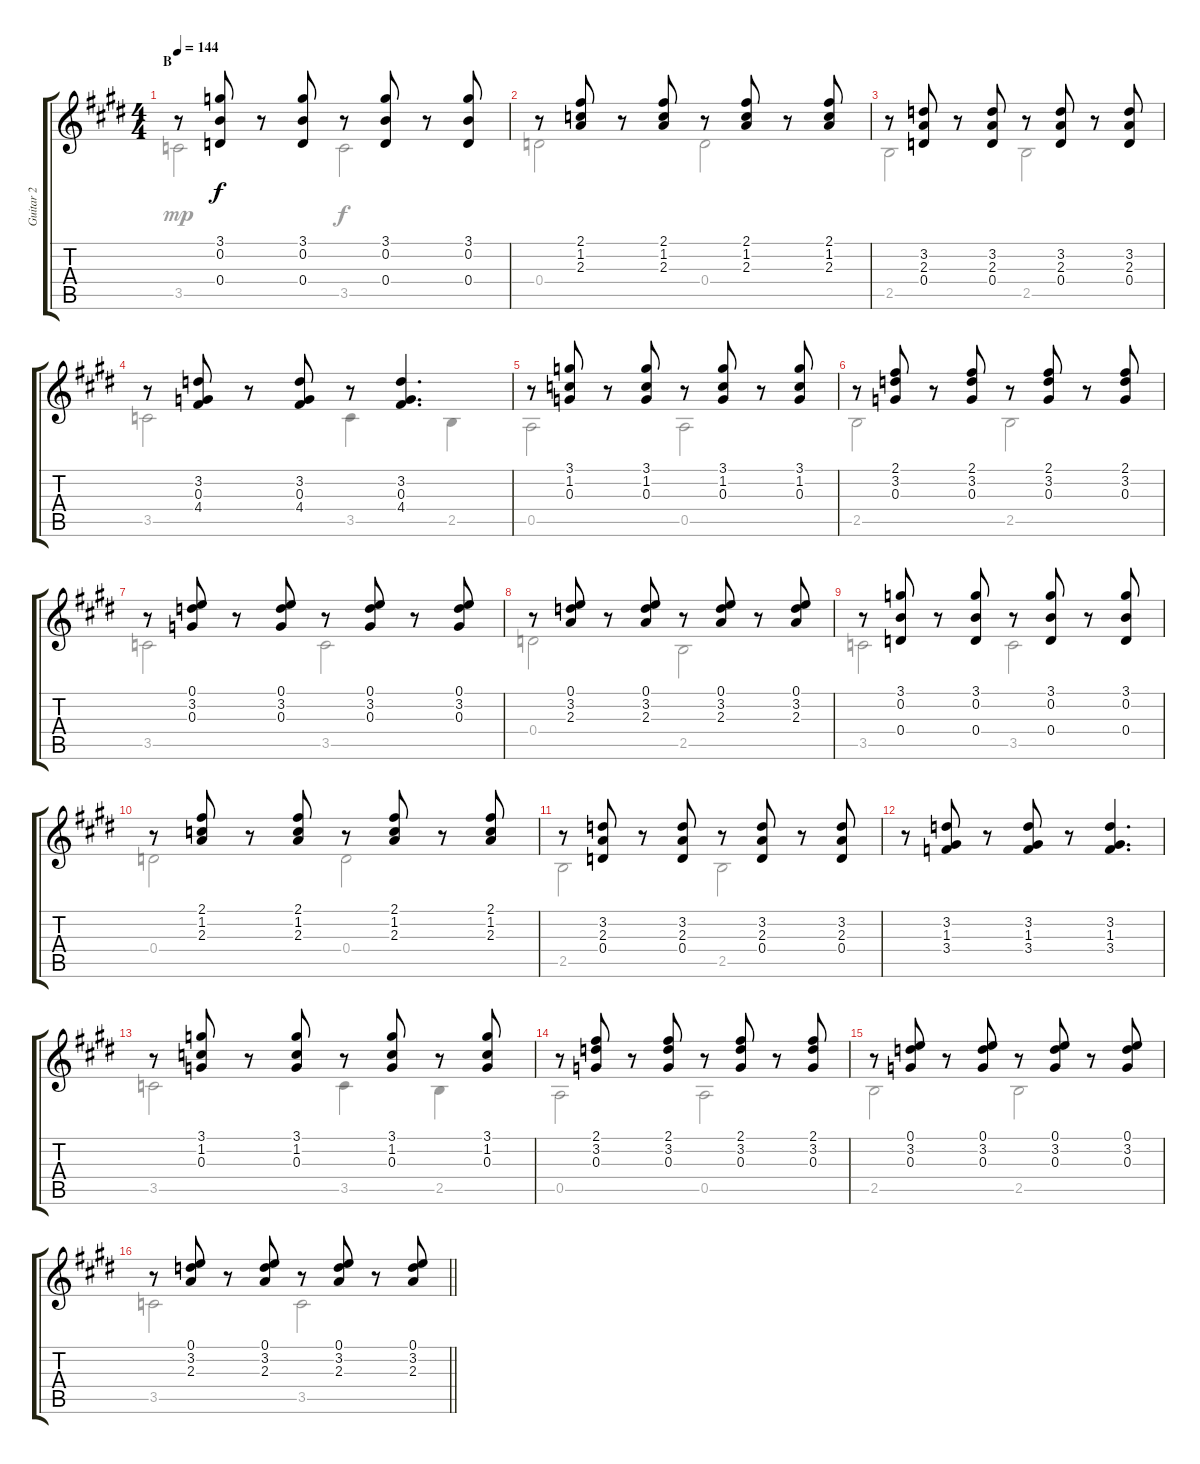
\track ("Guitar 2" "Guitar 2") {instrument acousticguitarnylon}
\staff {score tabs}
\tuning (E4 B3 G3 D3 A2 E2) {hide}
\voice
\ts (4 4)
\section ("" "B")
\tempo 144
\clef g2
\ks e
r.8{dy f} (3.1 0.2 0.4).8 r.8 (3.1 0.2 0.4).8 r.8 (3.1 0.2 0.4).8 r.8 (3.1 0.2 0.4).8 |
r.8 (2.1 1.2 2.3).8 r.8 (2.1 1.2 2.3).8 r.8 (2.1 1.2 2.3).8 r.8 (2.1 1.2 2.3).8 |
r.8 (3.2 2.3 0.4).8 r.8 (3.2 2.3 0.4).8 r.8 (3.2 2.3 0.4).8 r.8 (3.2 2.3 0.4).8 |
r.8 (3.2 0.3 4.4).8 r.8 (3.2 0.3 4.4).8 r.8 (3.2 0.3 4.4).4{d} |
r.8 (3.1 1.2 0.3).8 r.8 (3.1 1.2 0.3).8 r.8 (3.1 1.2 0.3).8 r.8 (3.1 1.2 0.3).8 |
r.8 (2.1 3.2 0.3).8 r.8 (2.1 3.2 0.3).8 r.8 (2.1 3.2 0.3).8 r.8 (2.1 3.2 0.3).8 |
r.8 (0.1 3.2 0.3).8 r.8 (0.1 3.2 0.3).8 r.8 (0.1 3.2 0.3).8 r.8 (0.1 3.2 0.3).8 |
r.8 (0.1 3.2 2.3).8 r.8 (0.1 3.2 2.3).8 r.8 (0.1 3.2 2.3).8 r.8 (0.1 3.2 2.3).8 |
r.8 (3.1 0.2 0.4).8 r.8 (3.1 0.2 0.4).8 r.8 (3.1 0.2 0.4).8 r.8 (3.1 0.2 0.4).8 |
r.8 (2.1 1.2 2.3).8 r.8 (2.1 1.2 2.3).8 r.8 (2.1 1.2 2.3).8 r.8 (2.1 1.2 2.3).8 |
r.8 (3.2 2.3 0.4).8 r.8 (3.2 2.3 0.4).8 r.8 (3.2 2.3 0.4).8 r.8 (3.2 2.3 0.4).8 |
r.8 (3.2 1.3 3.4).8 r.8 (3.2 1.3 3.4).8 r.8 (3.2 1.3 3.4).4{d} |
r.8 (3.1 1.2 0.3).8 r.8 (3.1 1.2 0.3).8 r.8 (3.1 1.2 0.3).8 r.8 (3.1 1.2 0.3).8 |
r.8 (2.1 3.2 0.3).8 r.8 (2.1 3.2 0.3).8 r.8 (2.1 3.2 0.3).8 r.8 (2.1 3.2 0.3).8 |
r.8 (0.1 3.2 0.3).8 r.8 (0.1 3.2 0.3).8 r.8 (0.1 3.2 0.3).8 r.8 (0.1 3.2 0.3).8 |
\barLineRight lightlight
r.8 (0.1 3.2 2.3).8 r.8 (0.1 3.2 2.3).8 r.8 (0.1 3.2 2.3).8 r.8 (0.1 3.2 2.3).8
\voice
\clef g2
\ottava regular
\simile none
\ks e
3.5.2{dy mp} 3.5.2{dy f} |
0.4.2 0.4.2 |
2.5.2 2.5.2 |
3.5.2 3.5.4 2.5.4 |
0.5.2 0.5.2 |
2.5.2 2.5.2 |
3.5.2 3.5.2 |
0.4.2 2.5.2 |
3.5.2 3.5.2 |
0.4.2 0.4.2 |
2.5.2 2.5.2 |
|
3.5.2 3.5.4 2.5.4 |
0.5.2 0.5.2 |
2.5.2 2.5.2 |
\barLineRight lightlight
3.5.2 3.5.2
